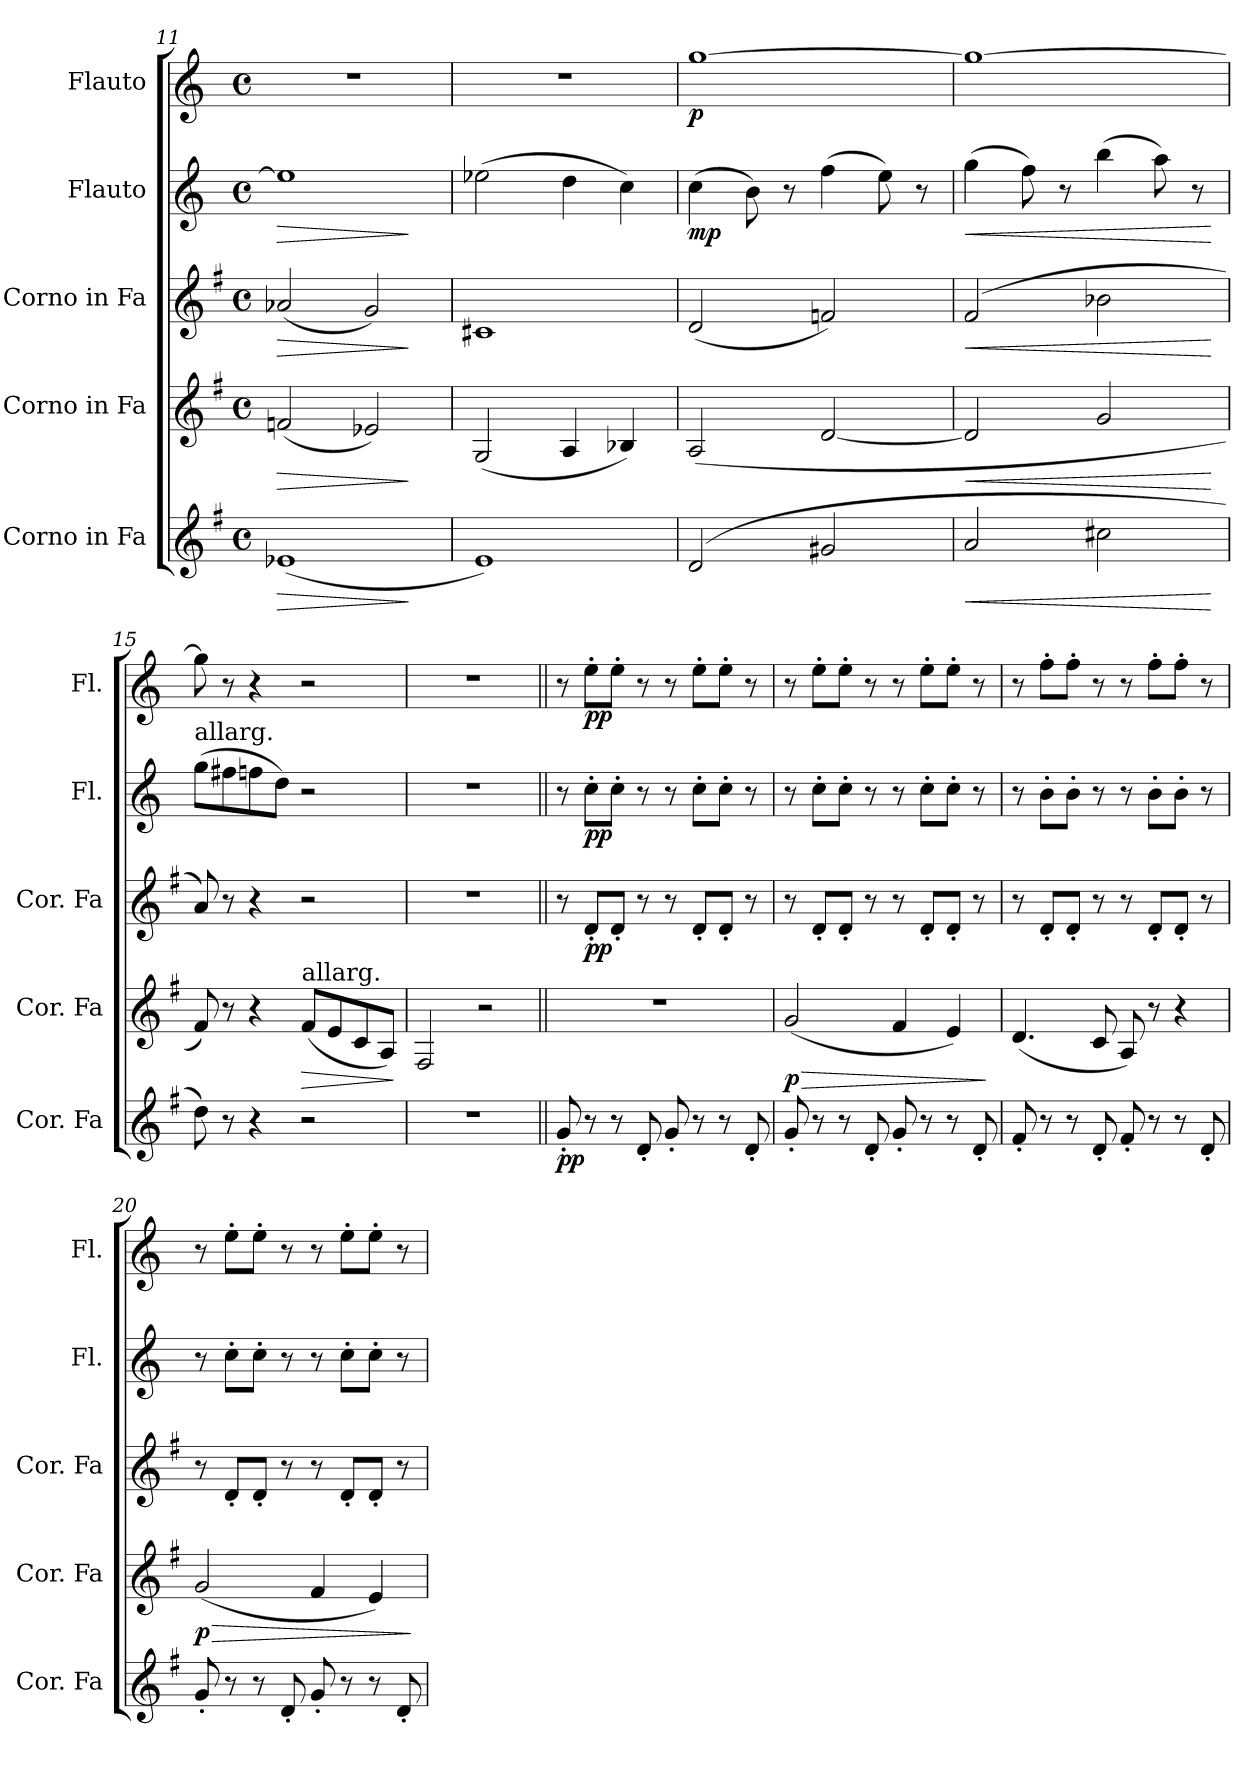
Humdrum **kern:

**kern	**dynam	**kern	**dynam	**kern	**dynam	**kern	**dynam	**kern	**dynam
*part5	*part5	*part4	*part4	*part3	*part3	*part2	*part2	*part1	*part1
*staff5	*staff5	*staff4	*staff4	*staff3	*staff3	*staff2	*staff2	*staff1	*staff1
*I"Corno in Fa	*	*I"Corno in Fa	*	*I"Corno in Fa	*	*I"Flauto	*	*I"Flauto	*
*I'Cor. Fa	*	*I'Cor. Fa	*	*I'Cor. Fa	*	*I'Fl.	*	*I'Fl.	*
*clefG2	*	*clefG2	*	*clefG2	*	*clefG2	*	*clefG2	*
*ITrd4c7	*	*ITrd4c7	*	*ITrd4c7	*	*	*	*	*
*k[]	*	*k[]	*	*k[]	*	*k[]	*	*k[]	*
*M4/4	*	*M4/4	*	*M4/4	*	*M4/4	*	*M4/4	*
*met(c)	*	*met(c)	*	*met(c)	*	*met(c)	*	*met(c)	*
=11	=11	=11	=11	=11	=11	=11	=11	=11	=11
!	!LO:HP:b	!	!LO:HP:b	!	!LO:HP:b	!	!LO:HP:b	!	!
(<1A-X	>	(<2B-X/	>	(<2d-X/	>	1ee-]	>	1r	.
.	.	2A-X/)	.	2c/)	.	.	.	.	.
.	]	.	]	.	]	.	]	.	.
=12	=12	=12	=12	=12	=12	=12	=12	=12	=12
1A)	.	(<2C/	.	1F#X	.	(>2ee-X\	.	1r	.
.	.	4D/	.	.	.	4dd\	.	.	.
.	.	4E-X/)	.	.	.	4cc\)	.	.	.
=13	=13	=13	=13	=13	=13	=13	=13	=13	=13
!	!	!	!	!	!	!	!LO:DY:b	!	!LO:DY:b
(>2G/	.	(>2D/	.	(<2G/	.	(>4cc\	mp	[1gg	p
.	.	.	.	.	.	8b\)	.	.	.
.	.	.	.	.	.	8r	.	.	.
2c#X/	.	[2G/	.	2B-X/)	.	(>4ff\	.	.	.
.	.	.	.	.	.	8ee\)	.	.	.
.	.	.	.	.	.	8r	.	.	.
=14	=14	=14	=14	=14	=14	=14	=14	=14	=14
!	!LO:HP:b	!	!LO:HP:b	!	!LO:HP:b	!	!LO:HP:b	!	!
2d/	<	2G/]	<	(>2B/	<	(>4gg\	<	1gg_	.
.	.	.	.	.	.	8ff\)	.	.	.
.	.	.	.	.	.	8r	.	.	.
2f#X\	.	2c/	.	2e-X\	.	(>4bb\	.	.	.
.	.	.	.	.	.	8aa\)	.	.	.
.	.	.	.	.	.	8r	.	.	.
.	[	.	[	.	[	.	[	.	.
=15	=15	=15	=15	=15	=15	=15	=15	=15	=15
!	!	!	!	!	!	!LO:TX:a:t=allarg.	!	!	!
8g\)	.	8B/)	.	8d/)	.	(>8gg\L	.	8gg\]	.
8r	.	8r	.	8r	.	8ff#X\	.	8r	.
4r	.	4r	.	4r	.	8ffn\	.	4r	.
.	.	.	.	.	.	8dd\J)	.	.	.
!	!	!LO:TX:a:t=allarg.	!	!	!	!	!	!	!
!	!	!	!LO:HP:b	!	!	!	!	!	!
2r	.	(<8B/L	>	2r	.	2r	.	2r	.
.	.	8A/	.	.	.	.	.	.	.
.	.	8F/	.	.	.	.	.	.	.
.	.	8D/J)	.	.	.	.	.	.	.
.	.	.	]	.	.	.	.	.	.
!!LO:PB:g=z
=16	=16	=16	=16	=16	=16	=16	=16	=16	=16
1r	.	2BB/	.	1r	.	1r	.	1r	.
.	.	2r	.	.	.	.	.	.	.
=17||	=17||	=17||	=17||	=17||	=17||	=17||	=17||	=17||	=17||
!	!LO:DY:b	!	!	!	!	!	!	!	!
8c'/	pp	1r	.	8r	.	8r	.	8r	.
*	*	*	*	*	*	*	*	*MM60	*
!	!	!	!	!	!LO:DY:b	!	!LO:DY:b	!	!LO:DY:b
8r	.	.	.	8G'/L	pp	8cc'\L	pp	8ee'\L	pp
8r	.	.	.	8G'/J	.	8cc'\J	.	8ee'\J	.
8G'/	.	.	.	8r	.	8r	.	8r	.
8c'/	.	.	.	8r	.	8r	.	8r	.
8r	.	.	.	8G'/L	.	8cc'\L	.	8ee'\L	.
8r	.	.	.	8G'/J	.	8cc'\J	.	8ee'\J	.
8G'/	.	.	.	8r	.	8r	.	8r	.
=18	=18	=18	=18	=18	=18	=18	=18	=18	=18
!	!	!	!LO:HP:b	!	!	!	!	!	!
!	!	!	!LO:DY:n=1:b	!	!	!	!	!	!
8c'/	.	(<2c/	> p	8r	.	8r	.	8r	.
8r	.	.	.	8G'/L	.	8cc'\L	.	8ee'\L	.
8r	.	.	.	8G'/J	.	8cc'\J	.	8ee'\J	.
8G'/	.	.	.	8r	.	8r	.	8r	.
8c'/	.	4B/	.	8r	.	8r	.	8r	.
8r	.	.	.	8G'/L	.	8cc'\L	.	8ee'\L	.
8r	.	4A/)	.	8G'/J	.	8cc'\J	.	8ee'\J	.
8G'/	.	.	.	8r	.	8r	.	8r	.
.	.	.	]	.	.	.	.	.	.
=19	=19	=19	=19	=19	=19	=19	=19	=19	=19
8B'/	.	(<4.G/	.	8r	.	8r	.	8r	.
8r	.	.	.	8G'/L	.	8b'\L	.	8ff'\L	.
8r	.	.	.	8G'/J	.	8b'\J	.	8ff'\J	.
8G'/	.	8F/	.	8r	.	8r	.	8r	.
8B'/	.	8D/)	.	8r	.	8r	.	8r	.
8r	.	8r	.	8G'/L	.	8b'\L	.	8ff'\L	.
8r	.	4r	.	8G'/J	.	8b'\J	.	8ff'\J	.
8G'/	.	.	.	8r	.	8r	.	8r	.
!!LO:LB:g=z
=20	=20	=20	=20	=20	=20	=20	=20	=20	=20
!	!	!	!LO:HP:b	!	!	!	!	!	!
!	!	!	!LO:DY:n=1:b	!	!	!	!	!	!
8c'/	.	(<2c/	> p	8r	.	8r	.	8r	.
8r	.	.	.	8G'/L	.	8cc'\L	.	8ee'\L	.
8r	.	.	.	8G'/J	.	8cc'\J	.	8ee'\J	.
8G'/	.	.	.	8r	.	8r	.	8r	.
8c'/	.	4B/	.	8r	.	8r	.	8r	.
8r	.	.	.	8G'/L	.	8cc'\L	.	8ee'\L	.
8r	.	4A/)	.	8G'/J	.	8cc'\J	.	8ee'\J	.
8G'/	.	.	.	8r	.	8r	.	8r	.
.	.	.	]	.	.	.	.	.	.
=	=	=	=	=	=	=	=	=	=
*-	*-	*-	*-	*-	*-	*-	*-	*-	*-
